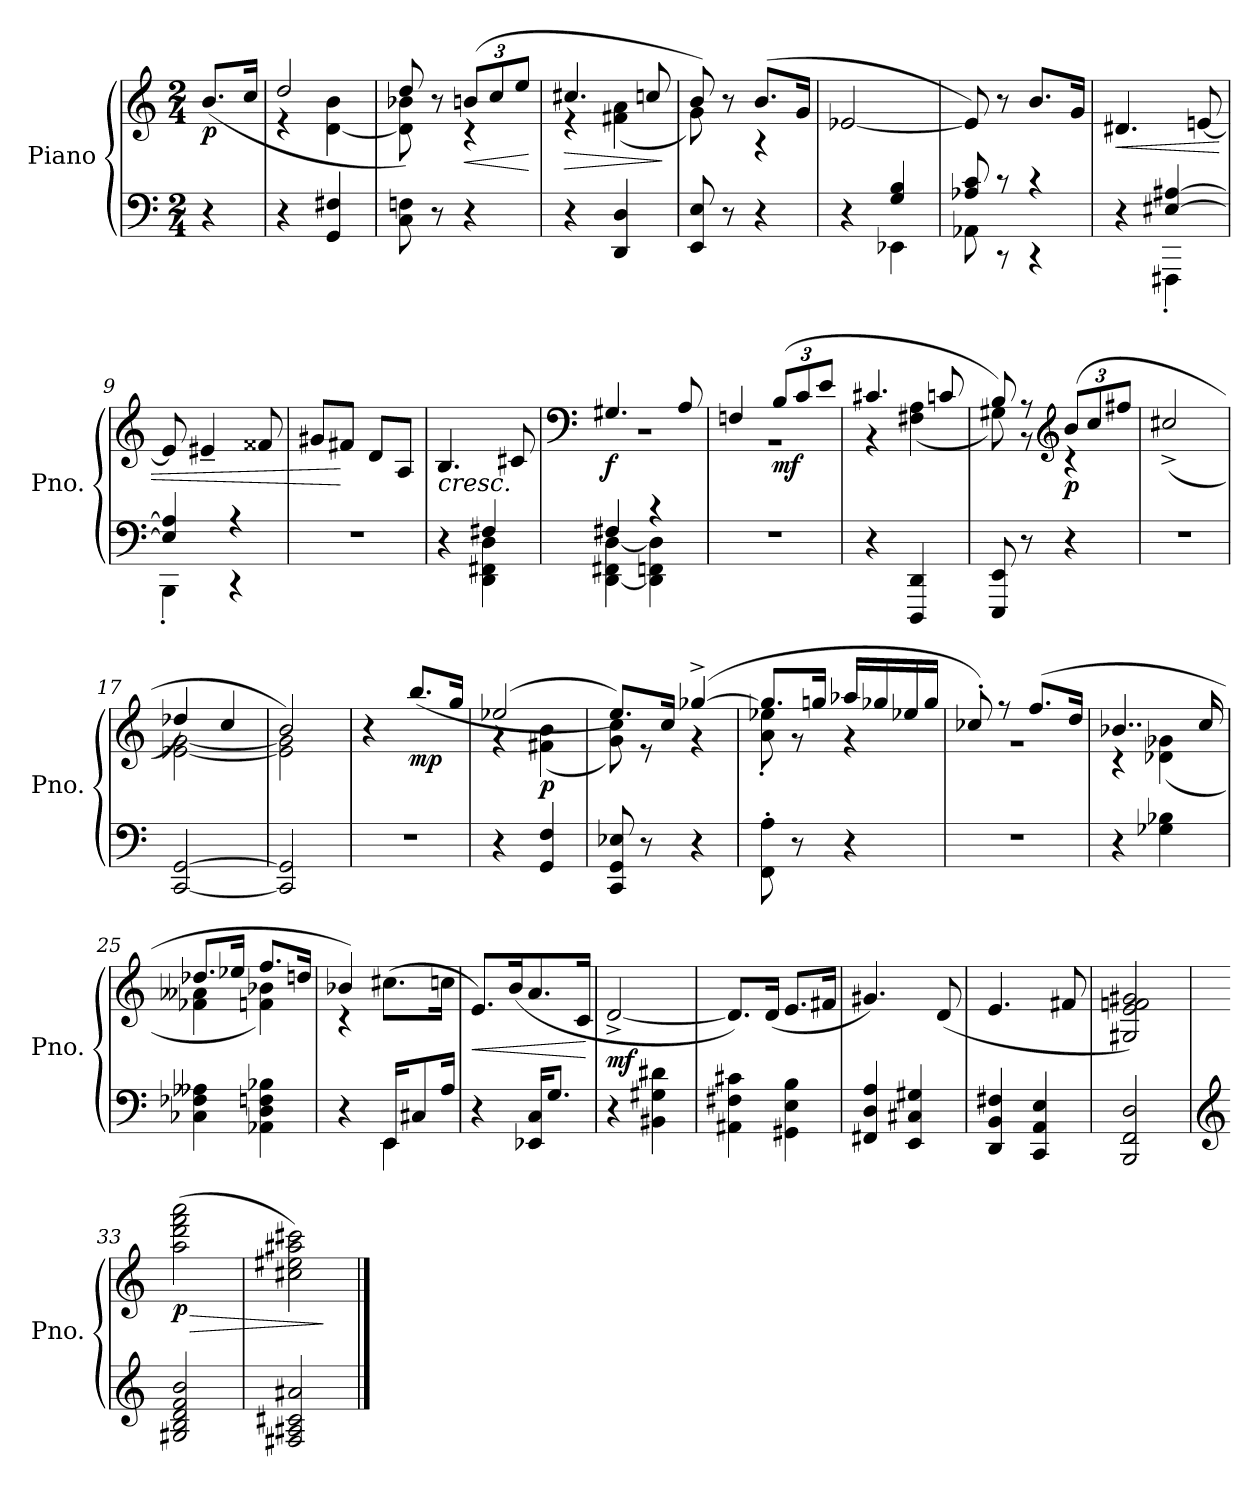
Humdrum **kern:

**kern	**kern	**dynam
*part1	*part1	*part1
*staff2	*staff1	*staff1/2
*I"Piano	*	*
*I'Pno.	*	*
*clefF4	*clefG2	*
*k[]	*k[]	*
*M2/4	*M2/4	*
*MM104	*MM104	*
=1	=1	=1
!	!	!LO:DY:b
4r	(>8.b/L	p
.	16cc/Jk	.
=2	=2	=2
*	*^	*
4r	2dd/	4r	.
4GG/ 4F#X/	.	[4d\ 4b\	.
=3	=3	=3	=3
8C\ 8Fn\	8dd/)	8d\] 8b-X\	.
8r	8r	8ryy	.
*	*Xbrackettup	*	*
!	!	!	!LO:HP:b
4r	(>12bn/L	4r	<
.	12cc/	.	.
.	12ee/J	.	.
*	*v	*v	*
.	.	[
=4	=4	=4
!	!	!LO:HP:b
*	*^	*
4r	4.cc#X/	4r	>
4DD/ 4D/	.	(<4f#X\ 4a\	.
.	8ccn/	.	.
*	*v	*v	*
.	.	]
=5	=5	=5
*	*^	*
8EE/ 8E/	8b/)	8g\)	.
8r	8r	8ryy	.
4r	(>8.b/L	4r	.
.	16g/Jk	.	.
*	*v	*v	*
=6	=6	=6
*^	*	*
4r	4ryy	[2e-X/	.
4G/ 4B/	4EE-X\	.	.
!!LO:LB:g=z
=7	=7	=7	=7
8A-X/ 8c/	8AA-X\	8e-/])	.
8r	8r	8r	.
4r	4r	8.b/L	.
.	.	16g/Jk	.
=8	=8	=8	=8
!	!	!	!LO:HP:b
4r	4ryy	4.d#X/	<
[4E#X/ [4A#X/	4FFF#X'\	.	.
.	.	[8en/	.
=9	=9	=9	=9
4E#/] 4A#/]	4BBB'\	8e/]	.
.	.	4e#X~/	.
4r	4r	.	.
.	.	8f##X/	.
*v	*v	*	*
=10	=10	=10
2r	8g#X/L	.
.	8f#X/J	[
.	8d/L	.
.	8A/J	.
=11	=11	=11
*^	*	*
!	!	!LO:TX:b:i:t=cresc.	!
4r	4ryy	4.B/	.
4F#X/	4DD\ 4FF#X\ 4D\	.	.
.	.	8c#X/	.
=12	=12	=12	=12
*	*	*clefF4	*
*	*	*^	*
!	!	!	!	!LO:DY:b
4F#X/	[4DD\ 4FF#X\ [4D\	4.G#X/	2r	f
4r	4DD\] 4FFn\ 4D\]	.	.	.
.	.	8A/	.	.
*v	*v	*	*	*
!!LO:LB:g=z	!!
=13	=13	=13	=13
2r	4Fn/	2r	.
!	!	!	!LO:DY:b
.	(>12B/L	.	mf
.	12c/	.	.
.	12e/J	.	.
=14	=14	=14	=14
4r	4.c#X/	4r	.
4DDD/ 4DD/	.	(<4F#X\ 4A\	.
.	8cn/	.	.
=15	=15	=15	=15
8EEE/ 8EE/	8B/)	8G#X\)	.
8r	8r	8r	.
*	*clefG2	*	*
!	!	!	!LO:DY:b
4r	(>12b/L	4r	p
.	12cc/	.	.
.	12ff#X/J	.	.
*	*v	*v	*
=16	=16	=16
2r	(>2cc#X^/	.
=17	=17	=17
*	*^	*
[2CC/ [2GG/	4dd-X/)	[2e-X\ [2g\	.
.	4cc/	.	.
=18	=18	=18	=18
2CC/] 2GG/]	2b/)	2e-\] 2g\]	.
*	*v	*v	*
=19	=19	=19
2r	4r	.
!	!	!LO:DY:b
.	(>8.bb/L	mp
.	16gg/Jk	.
=20	=20	=20
*	*^	*
4r	(>2ee-X/	4r	.
!	!	!	!LO:DY:b
4GG/ 4F/	.	(<4f#X\ 4b\	p
!!LO:LB:g=z	!!
=21	=21	=21	=21
8CC/ 8GG/ 8E-X/	8.ee/L))	8g\ 8cc\)	.
8r	.	8r	.
.	16cc/Jk	.	.
4r	(>[4gg-X^/	4r	.
=22	=22	=22	=22
8FF\' 8A\'	8.gg-/L]	8a\' 8ee-X\'	.
8r	.	8r	.
.	16ggn/Jk	.	.
4r	16aa-X/LL	4r	.
.	16gg-X/	.	.
.	16ee-X/	.	.
.	16gg-/JJ	.	.
=23	=23	=23	=23
2r	8cc-X'/)	2r	.
.	8r	.	.
.	(>8.ff/L	.	.
.	16dd/Jk	.	.
=24	=24	=24	=24
4r	4..b-X/	4r	.
4G-X\ 4B-X\	.	(<4d-X\ 4g-X\	.
.	16cc/	.	.
=25	=25	=25	=25
4C-X\ 4F-X\ 4A--X\	8.dd-X/L	4f-X\ 4a--X\	.
.	16ee-X/Jk	.	.
4AA-X\ 4D\ 4Fn\ 4B-X\	8.ff/L	4fn\ 4b-X\)	.
.	16ddn/Jk	.	.
=26	=26	=26	=26
*^	*	*	*
4r	4ryy	4b-X/)	4r	.
16EE/KL	4EE\	(>8.cc#X\L	4ryy	.
8C#X/	.	.	.	.
16A/Jk	.	16ccn\Jk	.	.
*v	*v	*	*	*
*	*v	*v	*
!!LO:LB:g=z
=27	=27	=27
!	!	!LO:HP:b
4r	8.e/L)	<
.	(>16b/K	.
16EE-X/ 16C/KL	8.a/	.
8.G/J	.	.
.	16c/Jk	.
.	.	[
=28	=28	=28
!	!	!LO:DY:b
4r	[2d^/	mf
4BB#X\ 4G#X\ 4d#X\	.	.
=29	=29	=29
4AA#X\ 4F#X\ 4c#X\	8.d/L])	.
.	(<16d/Jk	.
4GG#X\ 4E\ 4B\	8.e/L	.
.	16f#X/Jk	.
=30	=30	=30
4FF#X/ 4D/ 4A/	4.g#X/)	.
4EE/ 4C#X/ 4G#X/	.	.
.	(>8d/	.
=31	=31	=31
4DD/ 4BB/ 4F#X/	4.e/	.
4CC/ 4AA/ 4E/	.	.
.	8f#X/	.
=32	=32	=32
2BBB/ 2FF/ 2D/	2G#X/ 2e/ 2fn/ 2g#X/)	.
=33	=33	=33
*clefG2	*	*
!	!	!LO:HP:b
!	!	!LO:DY:n=1:b
2G#X/ 2B/ 2d/ 2f/ 2b/	(>2aa\ 2ddd\ 2fff\ 2aaa\	> p
=34	=34	=34
2F#X/ 2A#X/ 2c#X/ 2a#X/	2cc#X\ 2ee#X\ 2aa#X\ 2ccc#X\)	.
.	.	]
==	==	==
*-	*-	*-
